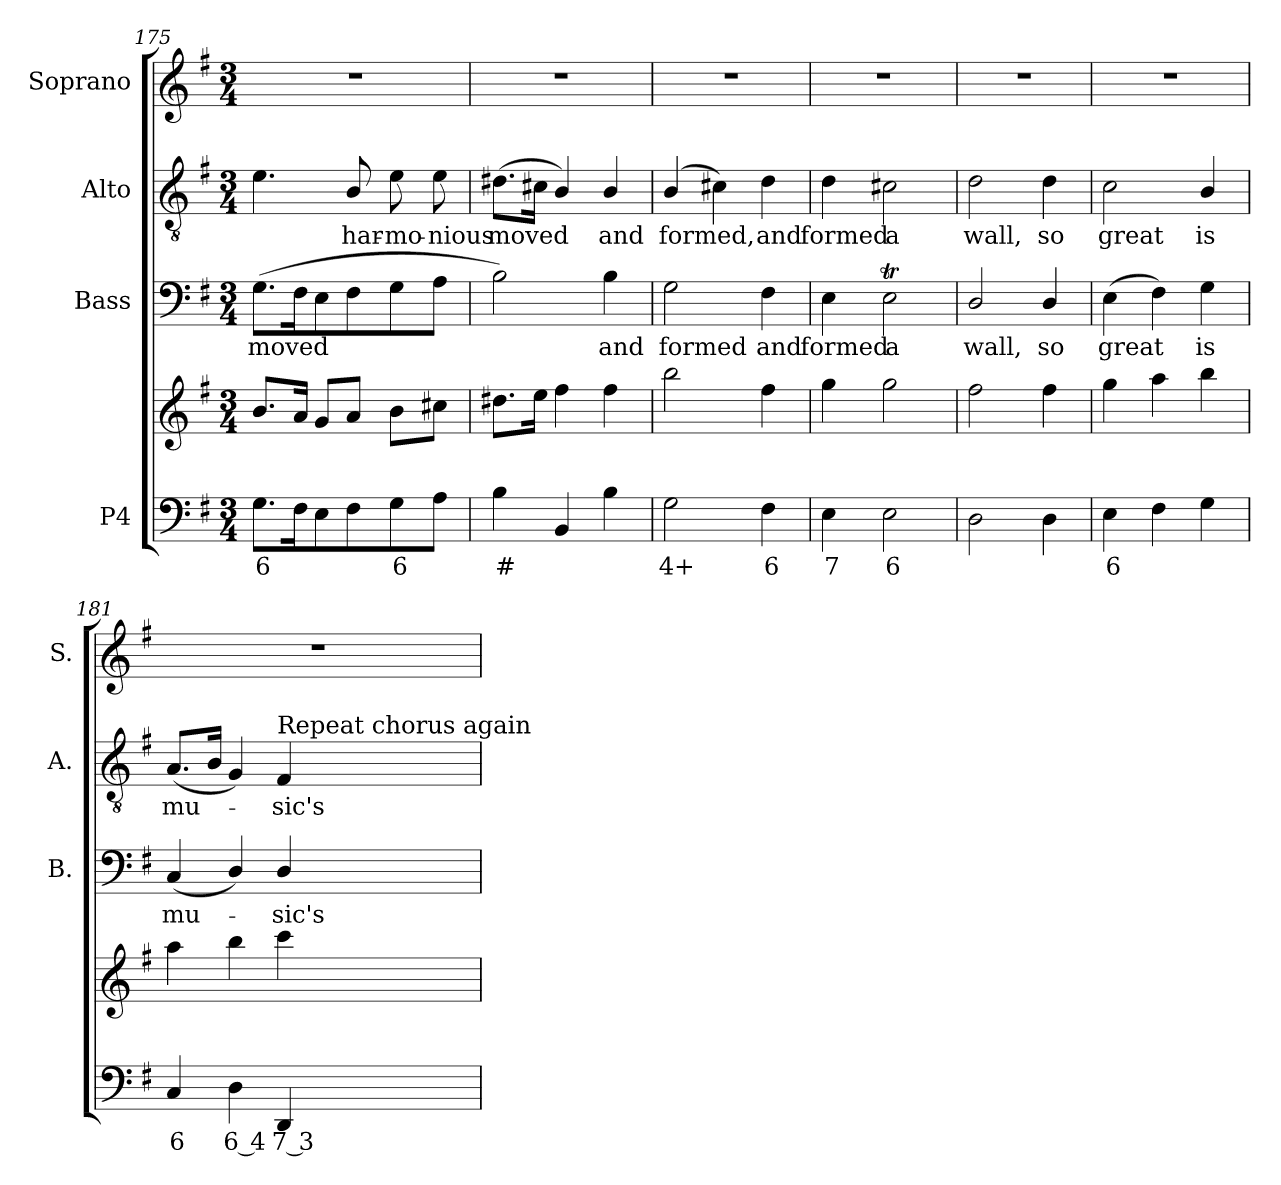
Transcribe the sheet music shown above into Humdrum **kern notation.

**kern	**text	**kern	**kern	**text	**kern	**text	**kern
*part4	*part4	*part4	*part3	*part3	*part2	*part2	*part1
*staff5	*staff5	*staff4	*staff3	*staff3	*staff2	*staff2	*staff1
*I"P4	*	*	*I"Bass	*	*I"Alto	*	*I"Soprano
*	*	*	*I'B.	*	*I'A.	*	*I'S.
!!LO:LB:g=z
*clefF4	*	*clefG2	*clefF4	*	*clefGv2	*	*clefG2
*	*	*	*	*	*ITrd7c12	*	*
*k[f#]	*	*k[f#]	*k[f#]	*	*k[f#]	*	*k[f#]
*G:	*	*G:	*G:	*	*G:	*	*G:
*M3/4	*	*M3/4	*M3/4	*	*M3/4	*	*M3/4
=175	=175	=175	=175	=175	=175	=175	=175
!	!LO:LY:b:color=#000000	!	!	!	!	!	!
!	!	!	!	!LO:LY:b:color=#000000	!	!	!LO:N:vis=1
8.Gi\L	6	8.bi/L	(8.Gi\L	moved	4.Ei\	.	2.r
16F#i\k	.	16ai/Jk	16F#i\k	.	.	.	.
8Ei\	.	8gi/L	8Ei\	.	.	.	.
!	!	!	!	!	!	!LO:LY:b:color=#000000	!
8F#i\	.	8ai/J	8F#i\	.	8BBi/	har-	.
!	!LO:LY:b:color=#000000	!	!	!	!	!	!
!	!	!	!	!	!	!LO:LY:b:color=#000000	!
8Gi\	6	8bi\L	8Gi\	.	8Ei\	-mo-	.
!	!	!	!	!	!	!LO:LY:b:color=#000000	!
8Ai\J	.	8cc#Xi\J	8Ai\J	.	8Ei\	-nious	.
=176	=176	=176	=176	=176	=176	=176	=176
!	!LO:LY:b:color=#000000	!	!	!	!	!	!
!	!	!	!	!	!	!LO:LY:b:color=#000000	!LO:N:vis=1
4Bi\	#	8.dd#Xi\L	2Bi\)	.	(8.D#Xi\L	moved	2.r
.	.	16eei\Jk	.	.	16C#i\Jk	.	.
4BBi/	.	4ff#i\	.	.	4BBi/)	.	.
!	!	!	!	!LO:LY:b:color=#000000	!	!	!
!	!	!	!	!	!	!LO:LY:b:color=#000000	!
4Bi\	.	4ff#i\	4Bi\	and	4BBi/	and	.
=177	=177	=177	=177	=177	=177	=177	=177
!	!LO:LY:b:color=#000000	!	!	!	!	!	!
!	!	!	!	!LO:LY:b:color=#000000	!	!	!
!	!	!	!	!	!	!LO:LY:b:color=#000000	!LO:N:vis=1
2Gi\	4+	2bbi\	2Gi\	formed	(4BBi/	formed,	2.r
.	.	.	.	.	4C#Xi\)	.	.
!	!LO:LY:b:color=#000000	!	!	!	!	!	!
!	!	!	!	!LO:LY:b:color=#000000	!	!	!
!	!	!	!	!	!	!LO:LY:b:color=#000000	!
4F#i\	6	4ff#i\	4F#i\	and	4Di\	and	.
=178	=178	=178	=178	=178	=178	=178	=178
!	!LO:LY:b:color=#000000	!	!	!	!	!	!
!	!	!	!	!LO:LY:b:color=#000000	!	!	!
!	!	!	!	!	!	!LO:LY:b:color=#000000	!LO:N:vis=1
4Ei\	7	4ggi\	4Ei\	formed	4Di\	formed	2.r
!	!LO:LY:b:color=#000000	!	!	!	!	!	!
!	!	!	!	!LO:LY:b:color=#000000	!	!	!
!	!	!	!	!	!	!LO:LY:b:color=#000000	!
2Ei\	6	2ggi\	2ETi\	a	2C#Xi\	a	.
=179	=179	=179	=179	=179	=179	=179	=179
!	!	!	!	!LO:LY:b:color=#000000	!	!	!
!	!	!	!	!	!	!LO:LY:b:color=#000000	!LO:N:vis=1
2Di\	.	2ff#i\	2Di/	wall,	2Di\	wall,	2.r
!	!	!	!	!LO:LY:b:color=#000000	!	!	!
!	!	!	!	!	!	!LO:LY:b:color=#000000	!
4Di\	.	4ff#i\	4Di/	so	4Di\	so	.
=180	=180	=180	=180	=180	=180	=180	=180
!	!LO:LY:b:color=#000000	!	!	!	!	!	!
!	!	!	!	!LO:LY:b:color=#000000	!	!	!
!	!	!	!	!	!	!LO:LY:b:color=#000000	!LO:N:vis=1
4Ei\	6	4ggi\	(4Ei\	great	2Ci\	great	2.r
4F#i\	.	4aai\	4F#i\)	.	.	.	.
!	!	!	!	!LO:LY:b:color=#000000	!	!	!
!	!	!	!	!	!	!LO:LY:b:color=#000000	!
4Gi\	.	4bbi\	4Gi\	is	4BBi/	is	.
=181	=181	=181	=181	=181	=181	=181	=181
!	!LO:LY:b:color=#000000	!	!	!	!	!	!
!	!	!	!	!LO:LY:b:color=#000000	!	!	!
!	!	!	!	!	!	!LO:LY:b:color=#000000	!LO:N:vis=1
4Ci/	6	4aai\	(4Ci/	mu-	(8.AAi/L	mu-	2.r
.	.	.	.	.	16BBi/Jk	.	.
!	!LO:LY:b:color=#000000	!	!	!	!	!	!
4Di\	6 4	4bbi\	4Di/)	.	4GGi/)	.	.
!	!LO:LY:b:color=#000000	!	!	!	!	!	!
!	!	!	!	!LO:LY:b:color=#000000	!	!	!
!	!	!	!	!	!LO:TX:a:t=Repeat chorus again	!	!
!	!	!	!	!	!	!LO:LY:b:color=#000000	!
4DDi/	7 3	4ccci\	4Di/	-sic's	4FF#i/	-sic's	.
=	=	=	=	=	=	=	=
*-	*-	*-	*-	*-	*-	*-	*-
